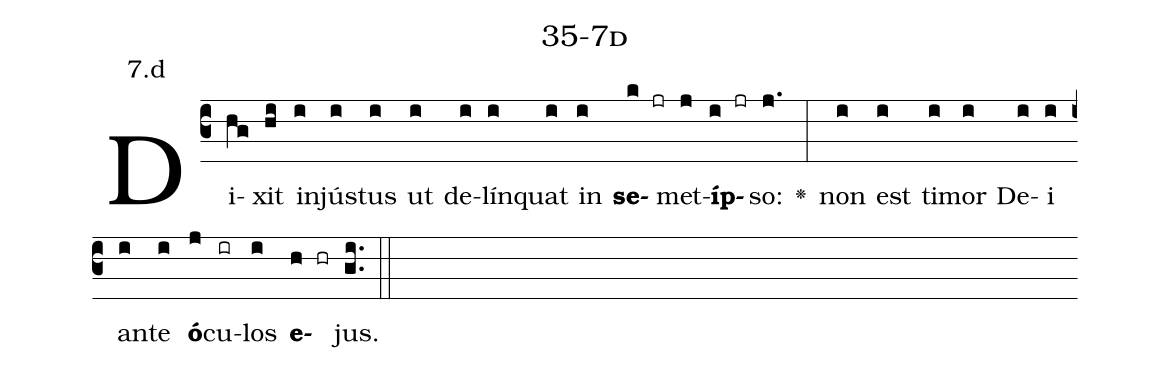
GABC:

name: 35-7d;
annotation: 7.d;
%%
(c3)Di(hg)xit(hi) in(i)jús(i)tus(i) ut(i) de(i)lín(i)quat(i) in(i) <b>se</b>(k jr)met(j)<b>íp</b>(i jr)so:(j.) <v>\greheightstar</v>(:) non(i) est(i) ti(i)mor(i) De(i)i(i) an(i)te(i) <b>ó</b>(j)cu(ir)los(i) <b>e</b>(h hr)jus.(gi..) (::)


%E(i) u(i) o(j) u(i) a(h) e.(gi..) (::)
